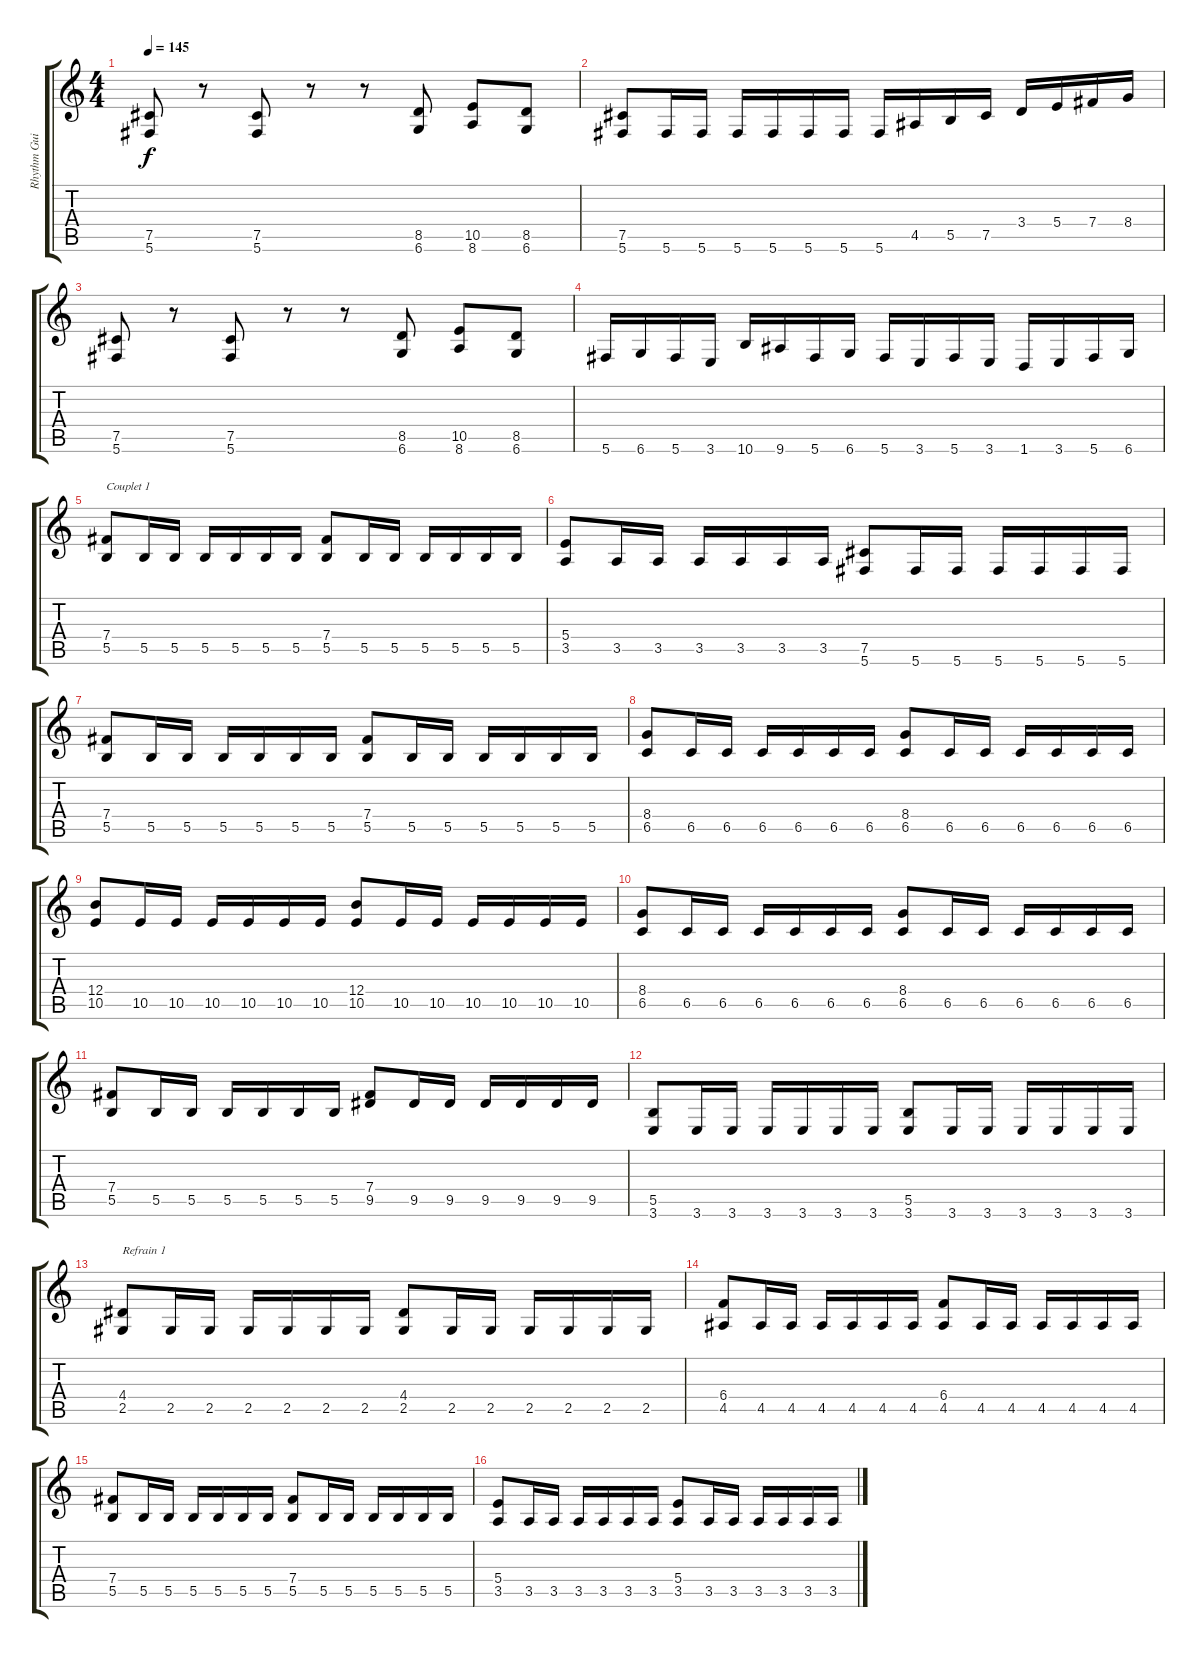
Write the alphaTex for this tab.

\track ("Rhythm Guitar" "Rhythm Gui") {instrument distortionguitar}
\staff {score tabs}
\tuning (Db4 Ab3 E3 B2 Gb2 Db2) {hide}
\ts (4 4)
\tempo 145
\clef g2
\ks c
(7.5 5.6).8{dy f} r.8 (7.5 5.6).8 r.8 r.8 (8.5 6.6).8 (10.5 8.6).8 (8.5 6.6).8 |
(7.5 5.6).8 5.6.16 5.6.16 5.6.16 5.6.16 5.6.16 5.6.16 5.6.16 4.5.16 5.5.16 7.5.16 3.4.16 5.4.16 7.4.16 8.4.16 |
(7.5 5.6).8 r.8 (7.5 5.6).8 r.8 r.8 (8.5 6.6).8 (10.5 8.6).8 (8.5 6.6).8 |
5.6.16 6.6.16 5.6.16 3.6.16 10.6.16 9.6.16 5.6.16 6.6.16 5.6.16 3.6.16 5.6.16 3.6.16 1.6.16 3.6.16 5.6.16 6.6.16 |
(7.4 5.5).8{txt "Couplet 1"} 5.5.16 5.5.16 5.5.16 5.5.16 5.5.16 5.5.16 (7.4 5.5).8 5.5.16 5.5.16 5.5.16 5.5.16 5.5.16 5.5.16 |
(5.4 3.5).8 3.5.16 3.5.16 3.5.16 3.5.16 3.5.16 3.5.16 (7.5 5.6).8 5.6.16 5.6.16 5.6.16 5.6.16 5.6.16 5.6.16 |
(7.4 5.5).8 5.5.16 5.5.16 5.5.16 5.5.16 5.5.16 5.5.16 (7.4 5.5).8 5.5.16 5.5.16 5.5.16 5.5.16 5.5.16 5.5.16 |
(8.4 6.5).8 6.5.16 6.5.16 6.5.16 6.5.16 6.5.16 6.5.16 (8.4 6.5).8 6.5.16 6.5.16 6.5.16 6.5.16 6.5.16 6.5.16 |
(12.4 10.5).8 10.5.16 10.5.16 10.5.16 10.5.16 10.5.16 10.5.16 (12.4 10.5).8 10.5.16 10.5.16 10.5.16 10.5.16 10.5.16 10.5.16 |
(8.4 6.5).8 6.5.16 6.5.16 6.5.16 6.5.16 6.5.16 6.5.16 (8.4 6.5).8 6.5.16 6.5.16 6.5.16 6.5.16 6.5.16 6.5.16 |
(7.4 5.5).8 5.5.16 5.5.16 5.5.16 5.5.16 5.5.16 5.5.16 (7.4 9.5).8 9.5.16 9.5.16 9.5.16 9.5.16 9.5.16 9.5.16 |
(5.5 3.6).8 3.6.16 3.6.16 3.6.16 3.6.16 3.6.16 3.6.16 (5.5 3.6).8 3.6.16 3.6.16 3.6.16 3.6.16 3.6.16 3.6.16 |
(4.4 2.5).8{txt "Refrain 1"} 2.5.16 2.5.16 2.5.16 2.5.16 2.5.16 2.5.16 (4.4 2.5).8 2.5.16 2.5.16 2.5.16 2.5.16 2.5.16 2.5.16 |
(6.4 4.5).8 4.5.16 4.5.16 4.5.16 4.5.16 4.5.16 4.5.16 (6.4 4.5).8 4.5.16 4.5.16 4.5.16 4.5.16 4.5.16 4.5.16 |
(7.4 5.5).8 5.5.16 5.5.16 5.5.16 5.5.16 5.5.16 5.5.16 (7.4 5.5).8 5.5.16 5.5.16 5.5.16 5.5.16 5.5.16 5.5.16 |
(5.4 3.5).8 3.5.16 3.5.16 3.5.16 3.5.16 3.5.16 3.5.16 (5.4 3.5).8 3.5.16 3.5.16 3.5.16 3.5.16 3.5.16 3.5.16
